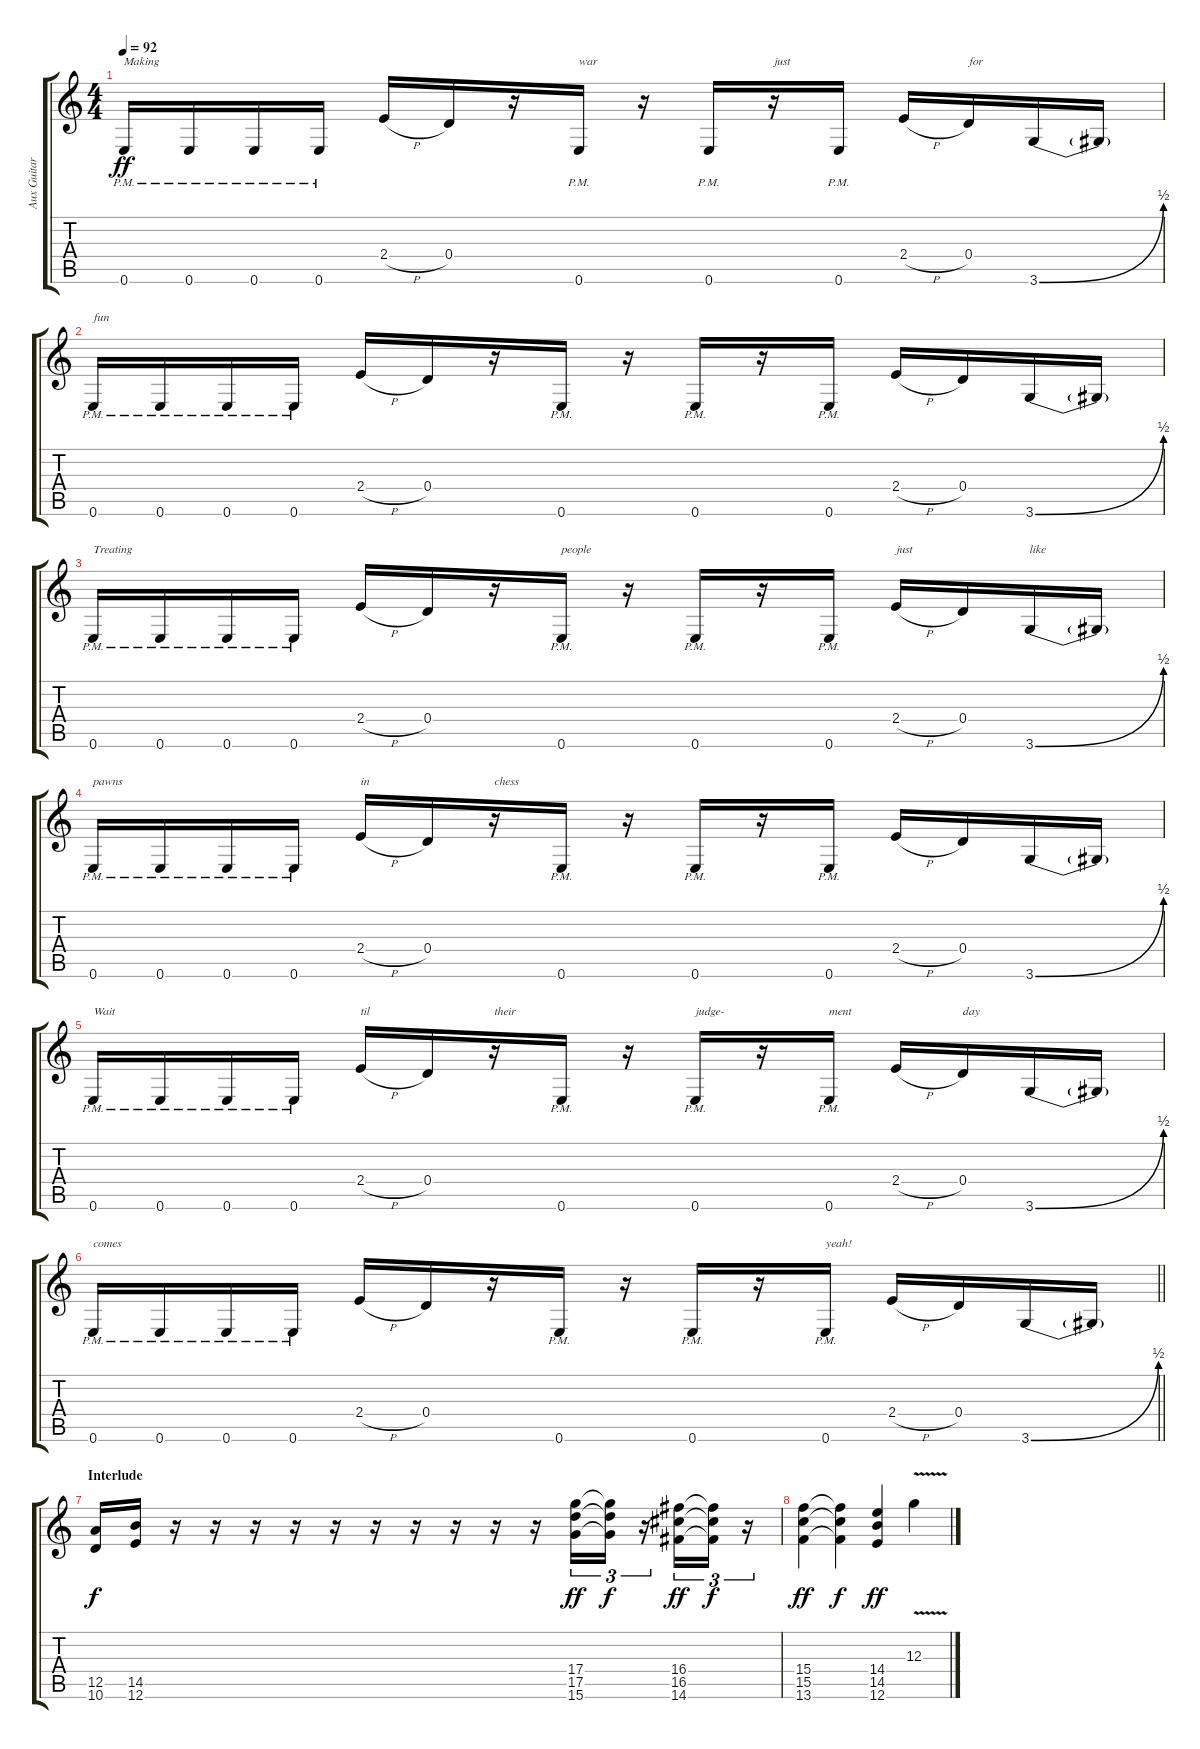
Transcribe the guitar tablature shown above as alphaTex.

\track ("Aux Guitar" "Aux Guitar") {instrument distortionguitar}
\staff {score tabs}
\tuning (E4 B3 G3 D3 A2 E2) {hide}
\ts (4 4)
\tempo 92
\clef g2
\ks c
0.6{pm}.16{txt "Making" dy ff} 0.6{pm}.16 0.6{pm}.16 0.6{pm}.16 2.4{h}.16 0.4.16 r.16 0.6{pm}.16{txt "war"} r.16 0.6{pm}.16 r.16{txt "just"} 0.6{pm}.16 2.4{h}.16 0.4.16{txt "for"} 3.6{be (bend 0 0 60 2)}.16 3.6{t}.16 |
0.6{pm}.16{txt "fun"} 0.6{pm}.16 0.6{pm}.16 0.6{pm}.16 2.4{h}.16 0.4.16 r.16 0.6{pm}.16 r.16 0.6{pm}.16 r.16 0.6{pm}.16 2.4{h}.16 0.4.16 3.6{be (bend 0 0 60 2)}.16 3.6{t}.16 |
0.6{pm}.16{txt "Treating"} 0.6{pm}.16 0.6{pm}.16 0.6{pm}.16 2.4{h}.16 0.4.16 r.16 0.6{pm}.16{txt "people"} r.16 0.6{pm}.16 r.16 0.6{pm}.16 2.4{h}.16{txt "just"} 0.4.16 3.6{be (bend 0 0 60 2)}.16{txt "like"} 3.6{t}.16 |
0.6{pm}.16{txt "pawns"} 0.6{pm}.16 0.6{pm}.16 0.6{pm}.16 2.4{h}.16{txt "in"} 0.4.16 r.16{txt "chess"} 0.6{pm}.16 r.16 0.6{pm}.16 r.16 0.6{pm}.16 2.4{h}.16 0.4.16 3.6{be (bend 0 0 60 2)}.16 3.6{t}.16 |
0.6{pm}.16{txt "Wait"} 0.6{pm}.16 0.6{pm}.16 0.6{pm}.16 2.4{h}.16{txt "til"} 0.4.16 r.16{txt "their"} 0.6{pm}.16 r.16 0.6{pm}.16{txt "judge-"} r.16 0.6{pm}.16{txt "ment"} 2.4{h}.16 0.4.16{txt "day"} 3.6{be (bend 0 0 60 2)}.16 3.6{t}.16 |
\barLineRight lightlight
0.6{pm}.16{txt "comes"} 0.6{pm}.16 0.6{pm}.16 0.6{pm}.16 2.4{h}.16 0.4.16 r.16 0.6{pm}.16 r.16 0.6{pm}.16 r.16 0.6{pm}.16{txt "yeah!"} 2.4{h}.16 0.4.16 3.6{be (bend 0 0 60 2)}.16 3.6{t}.16 |
\section ("" "Interlude")
(12.5 10.6).16{dy f} (14.5 12.6).16 r.16 r.16 r.16 r.16 r.16 r.16 r.16 r.16 r.16 r.16 (17.4 17.5 15.6).16{tu (3 2) dy ff} (17.4{t} 17.5{t} 15.6{t}).16{tu (3 2) dy f} r.16{tu (3 2)} (16.4 16.5 14.6).16{tu (3 2) dy ff} (16.4{t} 16.5{t} 14.6{t}).16{tu (3 2) dy f} r.16{tu (3 2)} |
(15.4 15.5 13.6).4{dy ff} (15.4{t} 15.5{t} 13.6{t}).4{dy f} (14.4 14.5 12.6).4{dy ff} 12.3{v}.4
